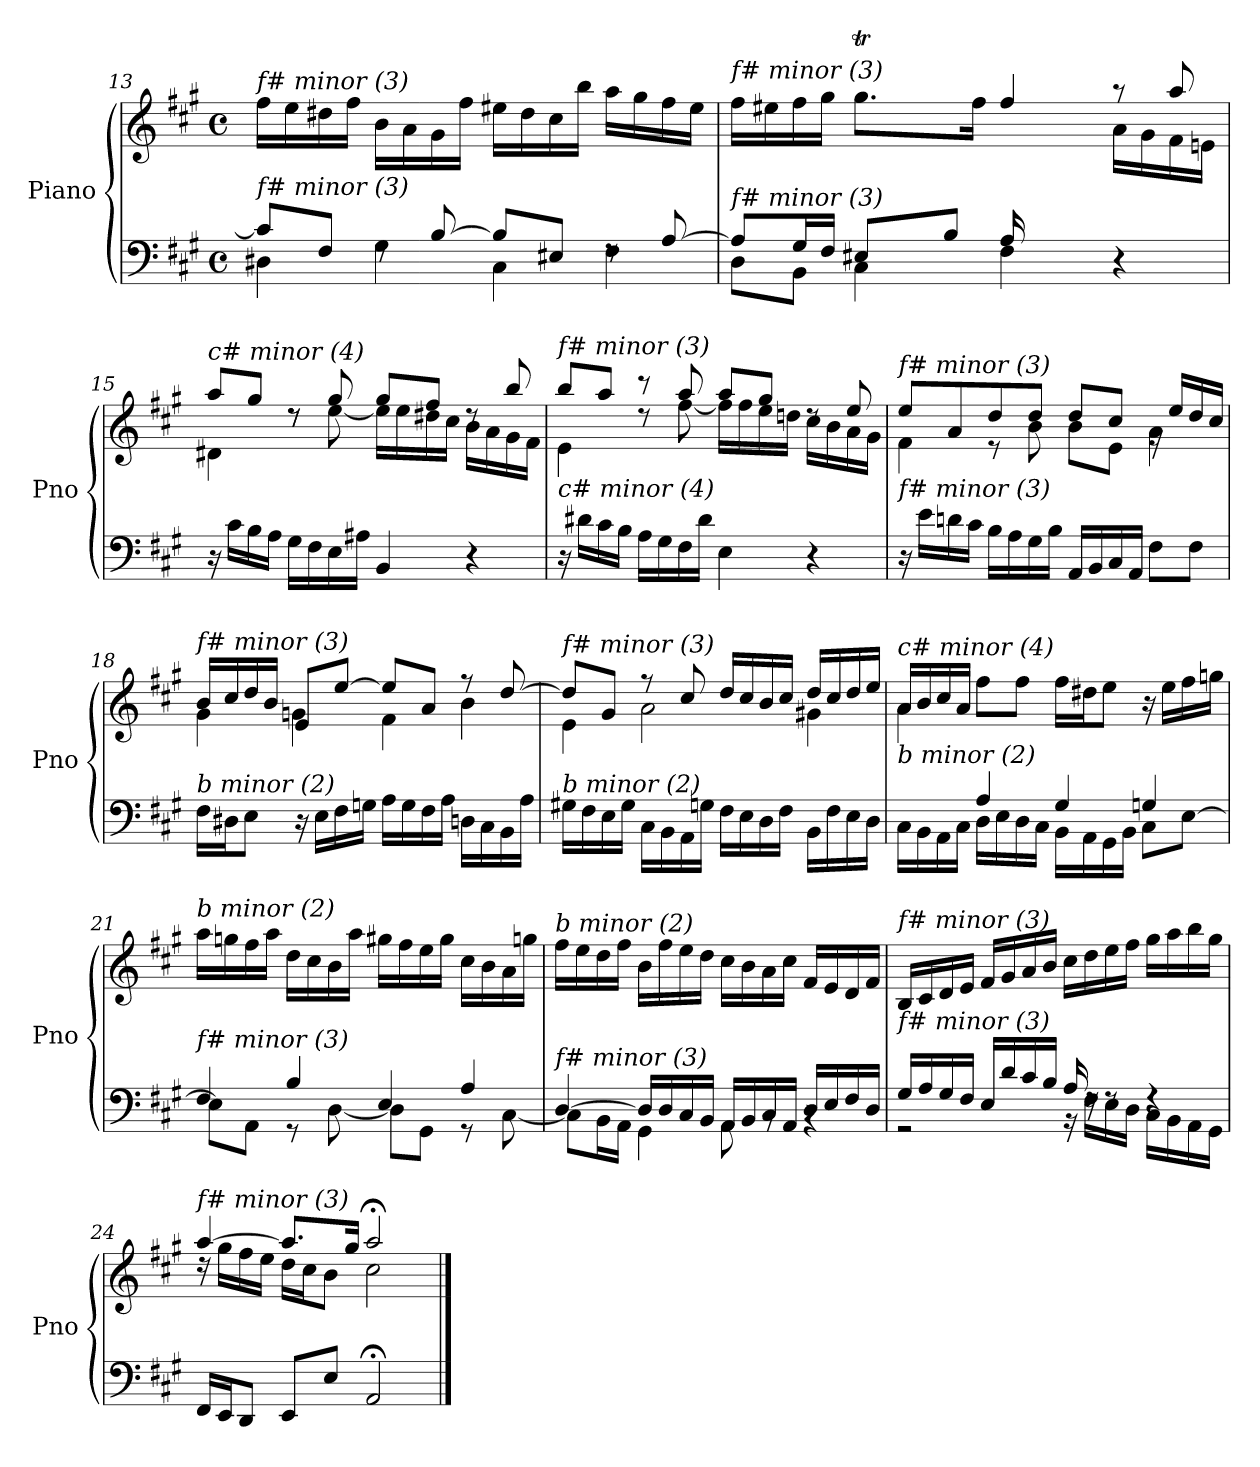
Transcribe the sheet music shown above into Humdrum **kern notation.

**kern	**kern
*part1	*part1
*staff2	*staff1
*I"Piano	*
*I'Pno	*
!!LO:LB:g=z
*clefF4	*clefG2
*k[f#c#g#]	*k[f#c#g#]
*M4/4	*M4/4
*met(c)	*met(c)
=13	=13
*^	*
!	!	!LO:TX:i:t=f# minor (3)
!LO:TX:i:t=f# minor (3)	!	!
8c#/L]	4D#X\	16ff#\LL
.	.	16ee\
8F#/J	.	16dd#X\
.	.	16ff#\JJ
8rF	4G#\	16b\LL
.	.	16a\
[8B/	.	16g#\
.	.	16ff#\JJ
8B/L]	4C#\	16ee#X\LL
.	.	16dd#\
8E#X/J	.	16cc#\
.	.	16bb\JJ
8rF	4F#\	16aa\LL
.	.	16gg#\
[8A/	.	16ff#\
.	.	16ee#\JJ
=14	=14	=14
*^	*	*^
*	*	*^	*	*^
*	*	*	*	*	*	*^
!	!	!	!	!LO:TX:i:t=f# minor (3)	!	!	!
!LO:TX:i:t=f# minor (3)	!	!	!	!	!	!	!
2ryy	4ryy	8A/L]	8D\L	16ff#\LL	2ryy	4ryy	2ryy
.	.	.	.	16ee#X\	.	.	.
.	.	16G#/L	8BB\J	16ff#\	.	.	.
.	.	16F#/JJ	.	16gg#\JJ	.	.	.
.	8.ryy	8E#X/L	4C#\	8.gg#t\L	.	32aaLLLyy	.
.	.	.	.	.	.	32gg#yy	.
.	.	.	.	.	.	32aaJyy	.
.	.	.	.	.	.	16.gg#JJyy	.
.	.	8B/J	.	.	.	.	.
.	2ryy	.	.	16ff#\Jk	.	2ryy	.
16A/LL	.	4F#\	2ryy	4ff#/	16ryy	.	2ryy
4..ryy	.	.	.	.	16dd\	.	.
.	.	.	.	.	16cc#\	.	.
.	.	.	.	.	16b\JJ	.	.
.	.	4r	.	8r	16a\LL	.	.
.	.	.	.	.	16g#\	.	.
.	.	.	.	8aa/	16f#\	.	.
.	16ryy	.	.	.	16en\JJ	16ryy	.
*	*v	*v	*v	*	*	*	*
*	*	*	*	*v	*v
!!LO:LB:g=z
=15	=15	=15	=15	=15
!	!	!LO:TX:i:t=c# minor (4)	!	!
!LO:TX:i:t=f# minor (3)	!	!	!	!
*v	*v	*	*	*
*	*	*v	*v
16r	8aa/L	4d#X\
16c#\LL	.	.
16B\	8gg#/J	.
16A\JJ	.	.
16G#\LL	8rdd	8rdd
16F#\	.	.
16E\	8gg#/	[8ee\
16A#X\JJ	.	.
4BB/	8gg#/L	16ee\LL]
.	.	16ee\
.	8ff#/J	16dd#X\
.	.	16cc#\JJ
4r	8rdd	16b\LL
.	.	16a\
.	8bb/	16g#\
.	.	16f#\JJ
=16	=16	=16
!	!LO:TX:i:t=f# minor (3)	!
!LO:TX:i:t=c# minor (4)	!	!
16r	8bb/L	4e\
16d#X\LL	.	.
16c#\	8aa/J	.
16B\JJ	.	.
16A\LL	8r	8rdd
16G#\	.	.
16F#\	8aa/	[8ff#\
16d#\JJ	.	.
4E\	8aa/L	16ff#\LL]
.	.	16ff#\
.	8gg#/J	16ee\
.	.	16ddn\JJ
4r	8rdd	16cc#\LL
.	.	16b\
.	8ee/	16a\
.	.	16g#\JJ
!!LO:LB:g=z	!!
=17	=17	=17
!	!LO:TX:i:t=f# minor (3)	!
!LO:TX:i:t=f# minor (3)	!	!
16r	8ee/L	4f#\
16e\LL	.	.
16dn\	8a/	.
16c#\JJ	.	.
16B\LL	8dd/	8r
16A\	.	.
16G#\	8dd/J	8b\
16B\JJ	.	.
16AA/LL	8dd/L	8b\L
16BB/	.	.
16C#/	8cc#/J	8e\J
16AA/JJ	.	.
8F#\L	16rg	4a\
.	16ee/LL	.
8F#\J	16dd/	.
.	16cc#/JJ	.
=18	=18	=18
!	!LO:TX:i:t=f# minor (3)	!
!LO:TX:i:t=b minor (2)	!	!
16F#\LL	16b/LL	4g#\
16D#X\J	16cc#/	.
8E\J	16dd/	.
.	16b/JJ	.
16r	8e/L	4gn\
16E\LL	.	.
16F#\	[8ee/J	.
16Gn\JJ	.	.
16A\LL	8ee/L]	4f#\
16G\	.	.
16F#\	8a/J	.
16A\JJ	.	.
16Dn\LL	8r	4b\
16C#\	.	.
16BB\	[8dd/	.
16A\JJ	.	.
!!LO:LB:g=z	!!
=19	=19	=19
!	!LO:TX:i:t=f# minor (3)	!
!LO:TX:i:t=b minor (2)	!	!
16G#X\LL	8dd/L]	4e\
16F#\	.	.
16E\	8g#/J	.
16G#\JJ	.	.
16C#\LL	8r	2a\
16BB\	.	.
16AA\	8cc#/	.
16Gn\JJ	.	.
16F#\LL	16dd/LL	.
16E\	16cc#/	.
16D\	16b/	.
16F#\JJ	16cc#/JJ	.
16BB\LL	16dd/LL	4g#X\
16F#\	16cc#/	.
16E\	16dd/	.
16D\JJ	16ee/JJ	.
!!LO:PB:g=z
=20	=20	=20
*^	*	*^
*	*^	*	*	*
!	!	!	!LO:TX:i:t=c# minor (4)	!	!
!LO:TX:i:t=b minor (2)	!	!	!	!	!
4ryy	16C#\LL	4ryy	16a/LL	4a\	4ryy
.	16BB\	.	16b/	.	.
.	16AA\	.	16cc#/	.	.
.	16C#\JJ	.	16a/JJ	.	.
2.ryy	4A/	16D\LL	8ff#\L	2.ryy	2.ryy
.	.	16E\	.	.	.
.	.	16D\	8ff#\J	.	.
.	.	16C#\JJ	.	.	.
.	4G#/	16BB\LL	16ff#\LL	.	.
.	.	16AA\	16dd#X\J	.	.
.	.	16GG#\	8ee\J	.	.
.	.	16BB\JJ	.	.	.
.	4Gn/	8C#\L	16r	.	.
.	.	.	16ee\LL	.	.
.	.	[8E\J	16ff#\	.	.
.	.	.	16ggn\JJ	.	.
*	*v	*v	*	*	*
*	*	*v	*v	*v
=21	=21	=21
!	!	!LO:TX:i:t=b minor (2)
!LO:TX:i:t=f# minor (3)	!	!
4F#/	8E\L]	16aa\LL
.	.	16ggn\
.	8AA\J	16ff#\
.	.	16aa\JJ
4B/	8r	16dd\LL
.	.	16cc#\
.	[8D\	16b\
.	.	16aa\JJ
4E/	8D\L]	16gg#X\LL
.	.	16ff#\
.	8GG#\J	16ee\
.	.	16gg#\JJ
4A/	8r	16cc#\LL
.	.	16b\
.	[8C#\	16a\
.	.	16ggn\JJ
!!LO:PB:g=z
=22	=22	=22
!	!	!LO:TX:i:t=b minor (2)
!LO:TX:i:t=f# minor (3)	!	!
[4D/	8C#\L]	16ff#\LL
.	.	16ee\
.	16BB\L	16dd\
.	16AA\JJ	16ff#\JJ
16D/LL]	4GG#\	16b\LL
16D/	.	16ff#\
16C#/	.	16ee\
16BB/JJ	.	16dd\JJ
16AA/LL	8AA\	16cc#\LL
16BB/	.	16b\
16C#/	8rBB	16a\
16AA/JJ	.	16cc#\JJ
16D/LL	4rBB	16f#/LL
16E/	.	16e/
16F#/	.	16d/
16D/JJ	.	16f#/JJ
=23	=23	=23
!	!	!LO:TX:i:t=f# minor (3)
!LO:TX:i:t=f# minor (3)	!	!
16G#/LL	2r	16B/LL
16A/	.	16c#/
16G#/	.	16d/
16F#/JJ	.	16e/JJ
16E/LL	.	16f#/LL
16d/	.	16g#/
16c#/	.	16a/
16B/JJ	.	16b/JJ
16A/	16r	16cc#\LL
16rF	16F#\LL	16dd\
8rF	16E\	16ee\
.	16D\JJ	16ff#\JJ
4rF	16C#\LL	16gg#\LL
.	16BB\	16aa\
.	16AA\	16bb\
.	16GG#\JJ	16gg#\JJ
!!LO:LB:g=z
=24	=24	=24
*	*	*^
!	!	!LO:TX:i:t=f# minor (3)	!
!LO:TX:i:t=f# minor (3)	!	!	!
*v	*v	*	*
16FF#/LL	[4aa/	16rdd
16EE/J	.	16gg#\LL
8DD/J	.	16ff#\
.	.	16ee\JJ
8EE/L	8.aa/L]	16dd\LL
.	.	16cc#\J
8E/J	.	8b\J
.	16gg#/Jk	.
2AA;/	2aa;</	2cc#\
*	*v	*v
==	==
*-	*-
